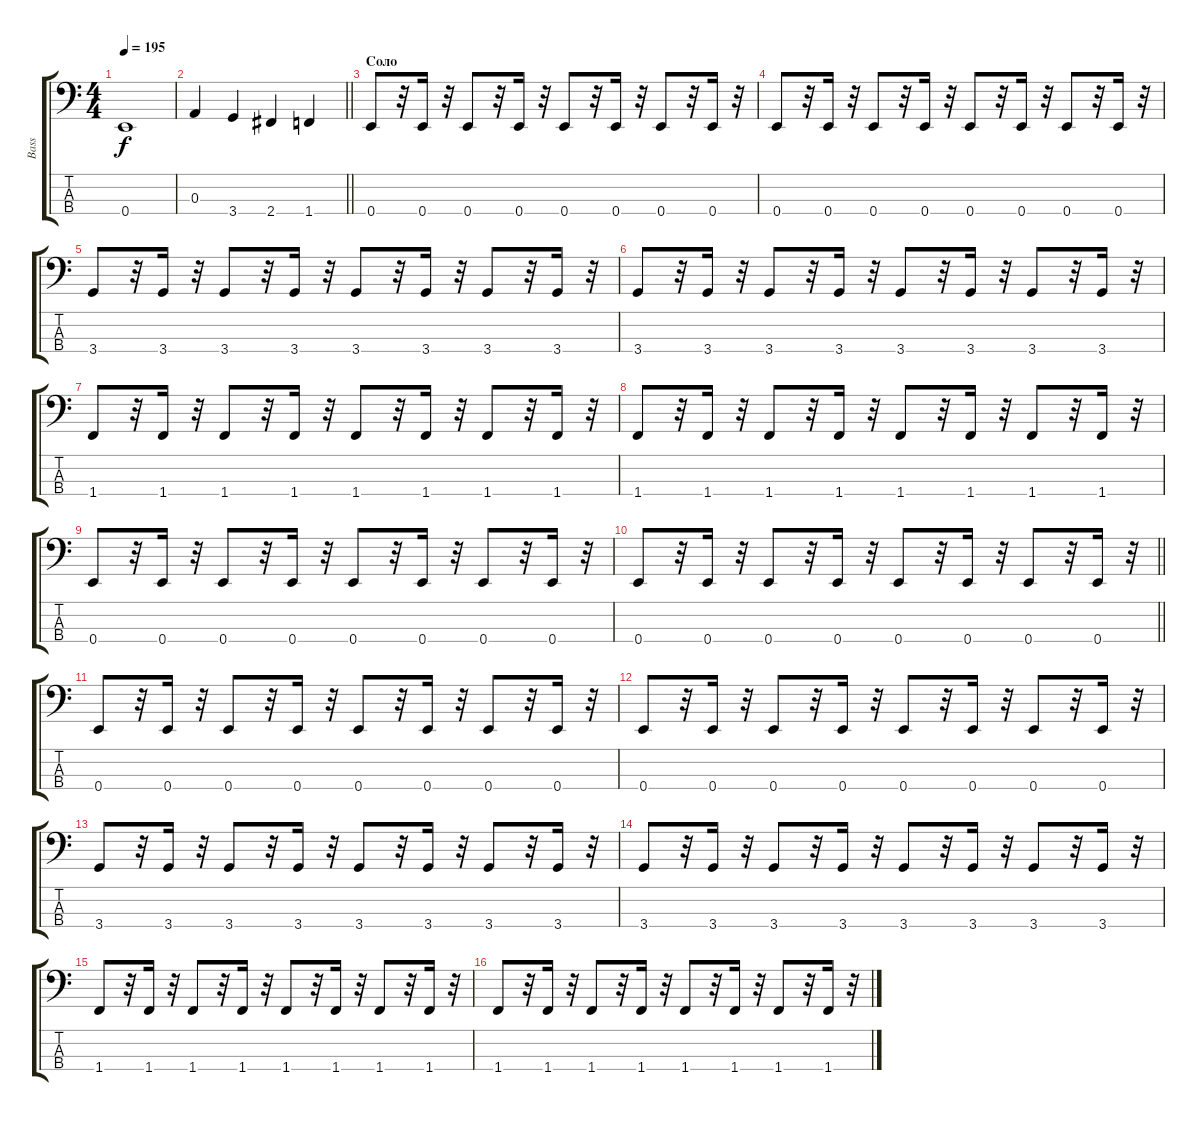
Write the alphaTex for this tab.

\track ("Bass" "Bass") {instrument electricbassfinger}
\staff {score tabs}
\tuning (G2 D2 A1 E1) {hide}
\ts (4 4)
\tempo 195
\clef f4
\ks c
0.4.1{dy f} |
\barLineRight lightlight
0.3.4 3.4.4 2.4.4 1.4.4 |
\section ("" "Соло")
0.4.8 r.32 0.4.16 r.32 0.4.8 r.32 0.4.16 r.32 0.4.8 r.32 0.4.16 r.32 0.4.8 r.32 0.4.16 r.32 |
0.4.8 r.32 0.4.16 r.32 0.4.8 r.32 0.4.16 r.32 0.4.8 r.32 0.4.16 r.32 0.4.8 r.32 0.4.16 r.32 |
3.4.8 r.32 3.4.16 r.32 3.4.8 r.32 3.4.16 r.32 3.4.8 r.32 3.4.16 r.32 3.4.8 r.32 3.4.16 r.32 |
3.4.8 r.32 3.4.16 r.32 3.4.8 r.32 3.4.16 r.32 3.4.8 r.32 3.4.16 r.32 3.4.8 r.32 3.4.16 r.32 |
1.4.8 r.32 1.4.16 r.32 1.4.8 r.32 1.4.16 r.32 1.4.8 r.32 1.4.16 r.32 1.4.8 r.32 1.4.16 r.32 |
1.4.8 r.32 1.4.16 r.32 1.4.8 r.32 1.4.16 r.32 1.4.8 r.32 1.4.16 r.32 1.4.8 r.32 1.4.16 r.32 |
0.4.8 r.32 0.4.16 r.32 0.4.8 r.32 0.4.16 r.32 0.4.8 r.32 0.4.16 r.32 0.4.8 r.32 0.4.16 r.32 |
\barLineRight lightlight
0.4.8 r.32 0.4.16 r.32 0.4.8 r.32 0.4.16 r.32 0.4.8 r.32 0.4.16 r.32 0.4.8 r.32 0.4.16 r.32 |
0.4.8 r.32 0.4.16 r.32 0.4.8 r.32 0.4.16 r.32 0.4.8 r.32 0.4.16 r.32 0.4.8 r.32 0.4.16 r.32 |
0.4.8 r.32 0.4.16 r.32 0.4.8 r.32 0.4.16 r.32 0.4.8 r.32 0.4.16 r.32 0.4.8 r.32 0.4.16 r.32 |
3.4.8 r.32 3.4.16 r.32 3.4.8 r.32 3.4.16 r.32 3.4.8 r.32 3.4.16 r.32 3.4.8 r.32 3.4.16 r.32 |
3.4.8 r.32 3.4.16 r.32 3.4.8 r.32 3.4.16 r.32 3.4.8 r.32 3.4.16 r.32 3.4.8 r.32 3.4.16 r.32 |
1.4.8 r.32 1.4.16 r.32 1.4.8 r.32 1.4.16 r.32 1.4.8 r.32 1.4.16 r.32 1.4.8 r.32 1.4.16 r.32 |
1.4.8 r.32 1.4.16 r.32 1.4.8 r.32 1.4.16 r.32 1.4.8 r.32 1.4.16 r.32 1.4.8 r.32 1.4.16 r.32
